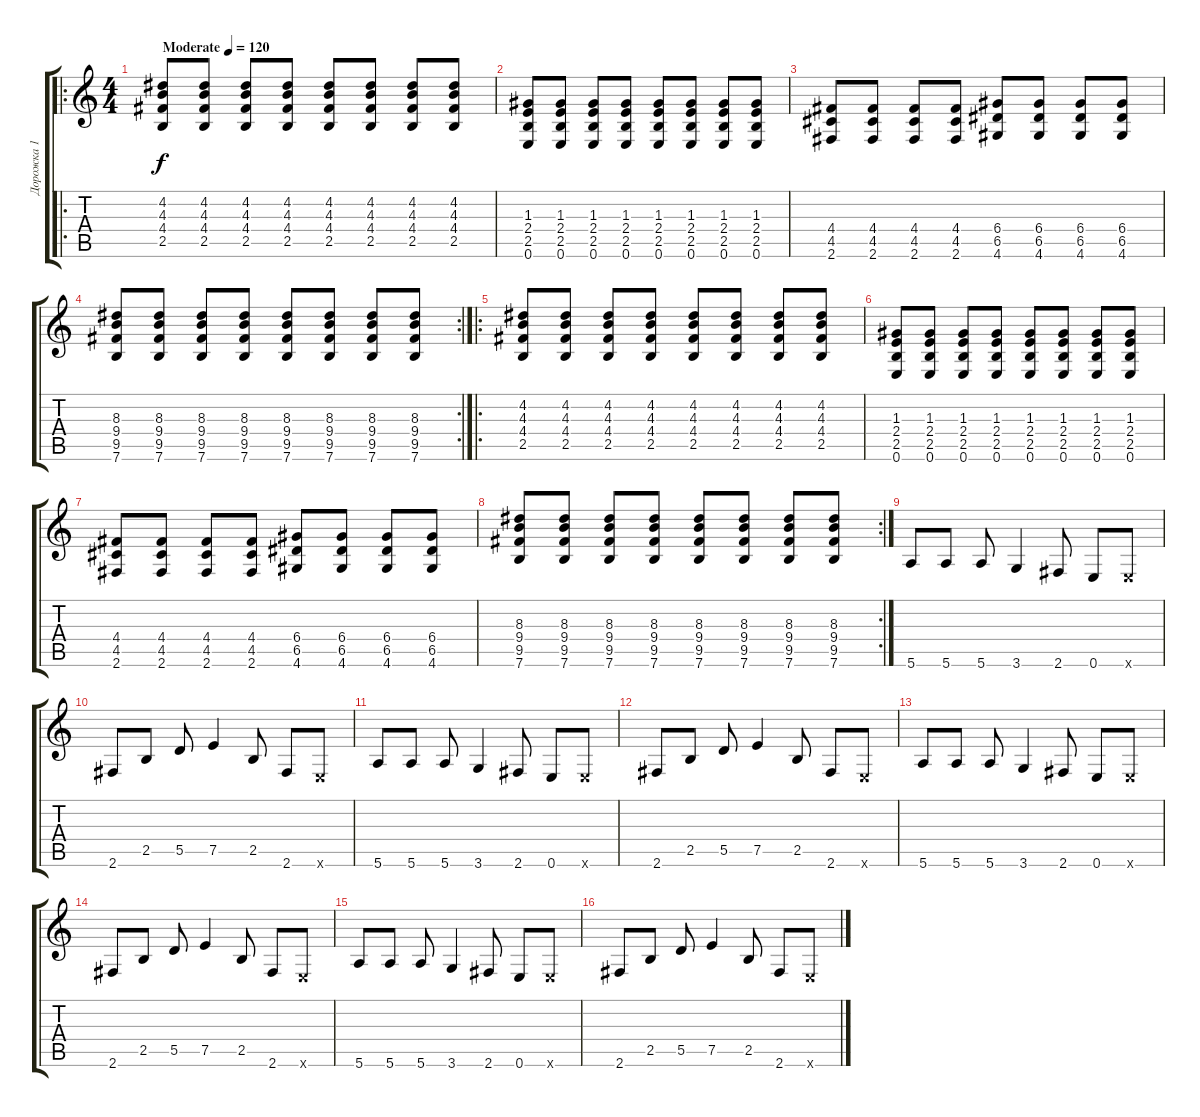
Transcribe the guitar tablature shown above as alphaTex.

\track ("Дорожка 1" "Дорожка 1") {instrument acousticguitarsteel}
\staff {score tabs}
\tuning (E4 B3 G3 D3 A2 E2) {hide}
\ro
\ts (4 4)
\tempo (120 "Moderate")
\clef g2
\ks c
(4.2 4.3 4.4 2.5).8{dy f instrument acousticguitarsteel} (4.2 4.3 4.4 2.5).8 (4.2 4.3 4.4 2.5).8 (4.2 4.3 4.4 2.5).8 (4.2 4.3 4.4 2.5).8 (4.2 4.3 4.4 2.5).8 (4.2 4.3 4.4 2.5).8 (4.2 4.3 4.4 2.5).8 |
(1.3 2.4 2.5 0.6).8 (1.3 2.4 2.5 0.6).8 (1.3 2.4 2.5 0.6).8 (1.3 2.4 2.5 0.6).8 (1.3 2.4 2.5 0.6).8 (1.3 2.4 2.5 0.6).8 (1.3 2.4 2.5 0.6).8 (1.3 2.4 2.5 0.6).8 |
(4.4 4.5 2.6).8 (4.4 4.5 2.6).8 (4.4 4.5 2.6).8 (4.4 4.5 2.6).8 (6.4 6.5 4.6).8 (6.4 6.5 4.6).8 (6.4 6.5 4.6).8 (6.4 6.5 4.6).8 |
\rc 2
(8.3 9.4 9.5 7.6).8 (8.3 9.4 9.5 7.6).8 (8.3 9.4 9.5 7.6).8 (8.3 9.4 9.5 7.6).8 (8.3 9.4 9.5 7.6).8 (8.3 9.4 9.5 7.6).8 (8.3 9.4 9.5 7.6).8 (8.3 9.4 9.5 7.6).8 |
\ro
(4.2 4.3 4.4 2.5).8 (4.2 4.3 4.4 2.5).8 (4.2 4.3 4.4 2.5).8 (4.2 4.3 4.4 2.5).8 (4.2 4.3 4.4 2.5).8 (4.2 4.3 4.4 2.5).8 (4.2 4.3 4.4 2.5).8 (4.2 4.3 4.4 2.5).8 |
(1.3 2.4 2.5 0.6).8 (1.3 2.4 2.5 0.6).8 (1.3 2.4 2.5 0.6).8 (1.3 2.4 2.5 0.6).8 (1.3 2.4 2.5 0.6).8 (1.3 2.4 2.5 0.6).8 (1.3 2.4 2.5 0.6).8 (1.3 2.4 2.5 0.6).8 |
(4.4 4.5 2.6).8 (4.4 4.5 2.6).8 (4.4 4.5 2.6).8 (4.4 4.5 2.6).8 (6.4 6.5 4.6).8 (6.4 6.5 4.6).8 (6.4 6.5 4.6).8 (6.4 6.5 4.6).8 |
\rc 2
(8.3 9.4 9.5 7.6).8 (8.3 9.4 9.5 7.6).8 (8.3 9.4 9.5 7.6).8 (8.3 9.4 9.5 7.6).8 (8.3 9.4 9.5 7.6).8 (8.3 9.4 9.5 7.6).8 (8.3 9.4 9.5 7.6).8 (8.3 9.4 9.5 7.6).8 |
5.6.8 5.6.8 5.6.8 3.6.4 2.6.8 0.6.8 0.6{x}.8 |
2.6.8 2.5.8 5.5.8 7.5.4 2.5.8 2.6.8 0.6{x}.8 |
5.6.8 5.6.8 5.6.8 3.6.4 2.6.8 0.6.8 0.6{x}.8 |
2.6.8 2.5.8 5.5.8 7.5.4 2.5.8 2.6.8 0.6{x}.8 |
5.6.8 5.6.8 5.6.8 3.6.4 2.6.8 0.6.8 0.6{x}.8 |
2.6.8 2.5.8 5.5.8 7.5.4 2.5.8 2.6.8 0.6{x}.8 |
5.6.8 5.6.8 5.6.8 3.6.4 2.6.8 0.6.8 0.6{x}.8 |
2.6.8 2.5.8 5.5.8 7.5.4 2.5.8 2.6.8 0.6{x}.8
